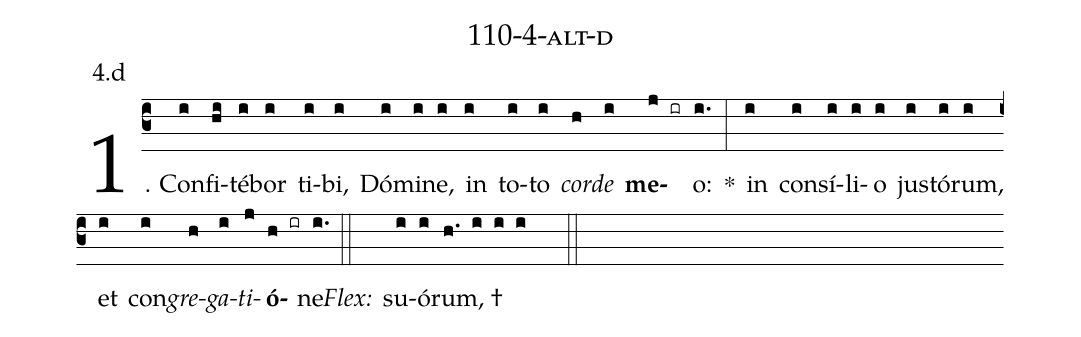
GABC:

name: 110-4-alt-d;
annotation: 4.d;
%%
(c3)1. Con(i)fi(hi)té(i)bor(i) ti(i)bi,(i) Dó(i)mi(i)ne,(i) in(i) to(i)to(i) <i>cor</i>(h)<i>de</i>(i) <b>me</b>(j ir)o:(i.) *(:) in(i) con(i)sí(i)li(i)o(i) jus(i)tó(i)rum,(i) et(i) con(i)<i>gre</i>(h)<i>ga</i>(i)<i>ti</i>(j)<b>ó</b>(h ir)ne.(i.) (::)
<i>Flex:</i>()  su(i)ó(i)rum, †(h. i i i  ::)
